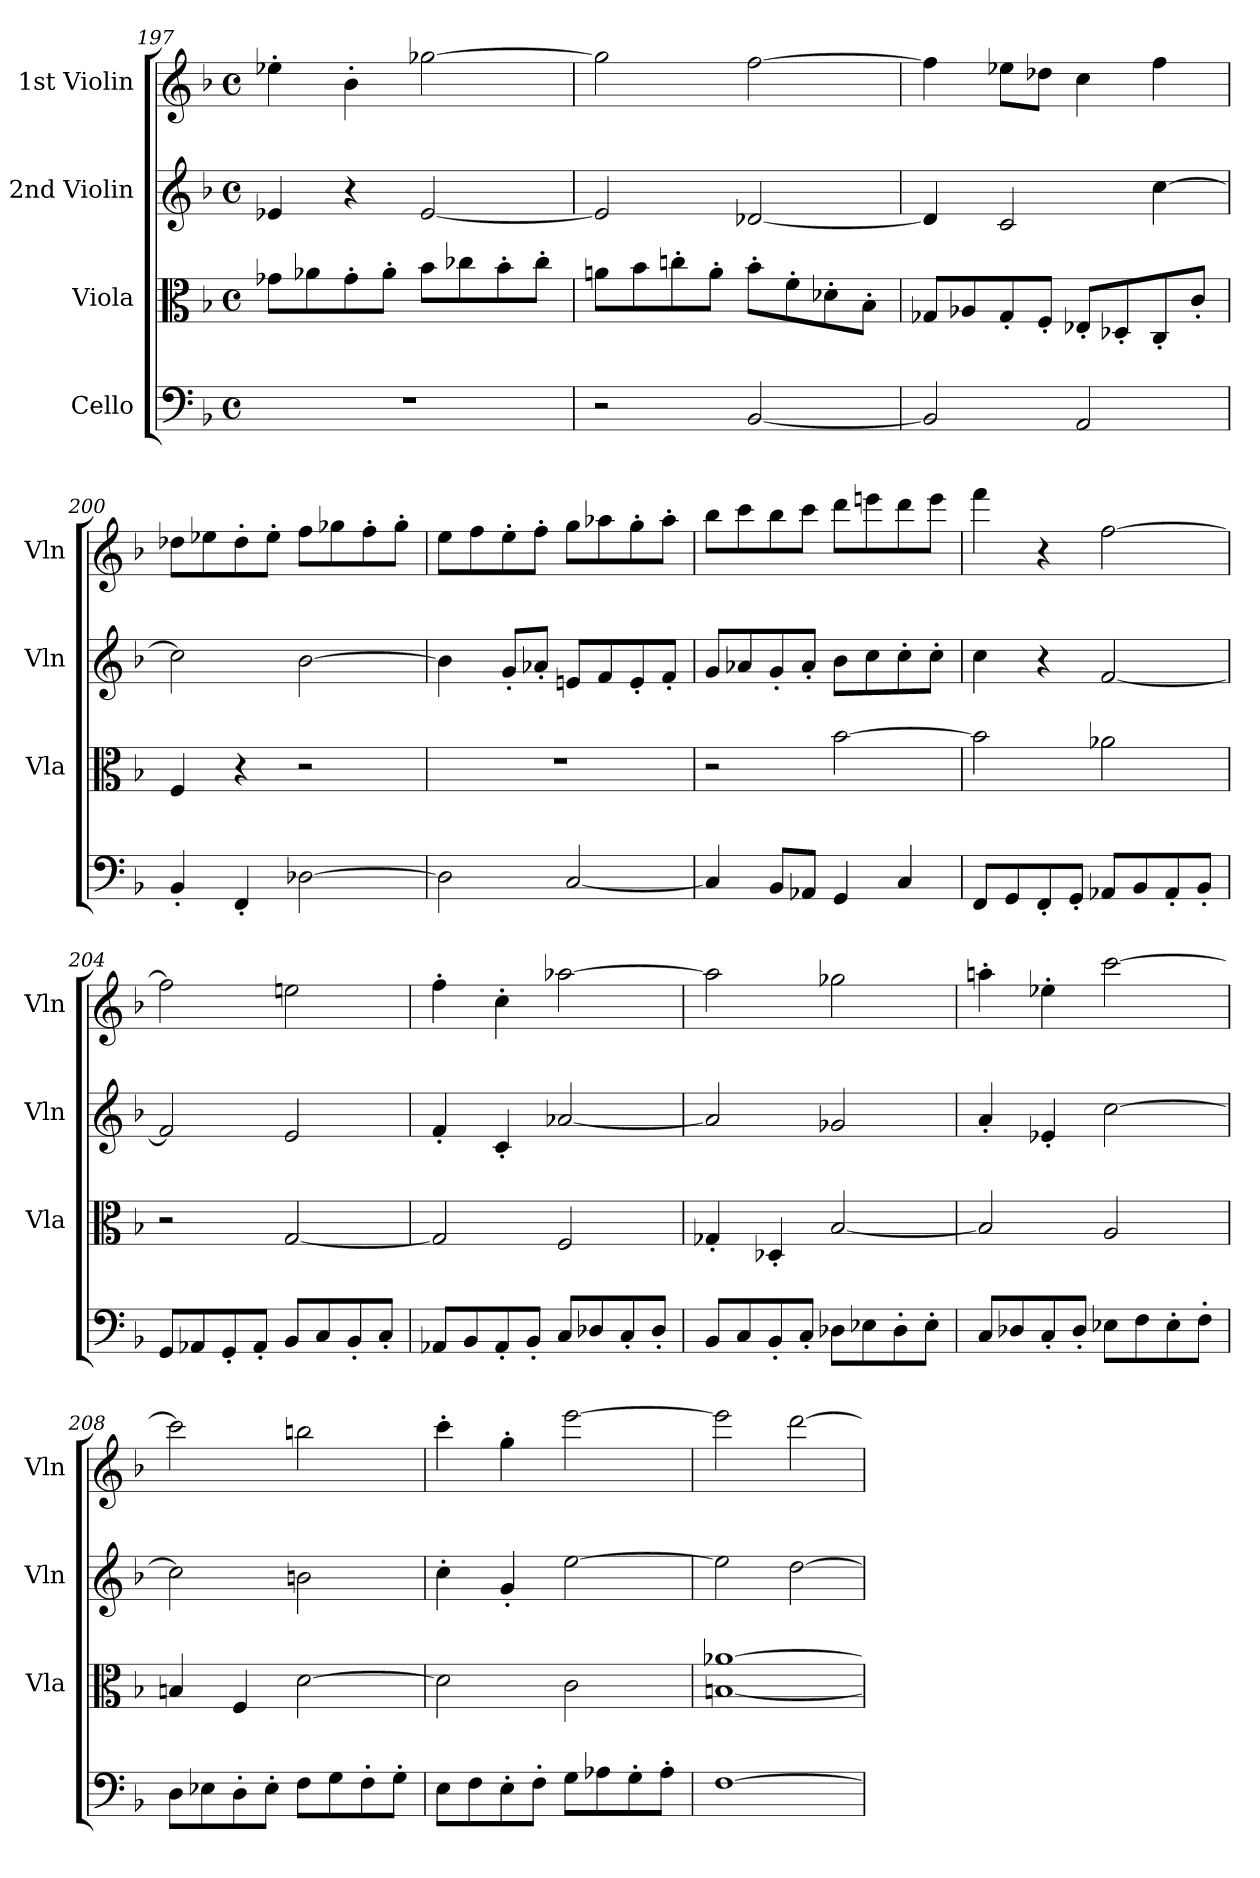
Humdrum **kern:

**kern	**kern	**kern	**kern
*part4	*part3	*part2	*part1
*staff4	*staff3	*staff2	*staff1
*I"Cello	*I"Viola	*I"2nd Violin	*I"1st Violin
*	*I'Vla	*I'Vln	*I'Vln
*clefF4	*clefC3	*clefG2	*clefG2
*k[b-]	*k[b-]	*k[b-]	*k[b-]
*M4/4	*M4/4	*M4/4	*M4/4
*met(c)	*met(c)	*met(c)	*met(c)
=197	=197	=197	=197
1r	8g-X\L	4e-X/	4ee-X'\
.	8a-X\	.	.
.	8g-'\	4r	4b-'\
.	8a-'\J	.	.
.	8b-\L	[2e-/	[2gg-X\
.	8cc-X\	.	.
.	8b-'\	.	.
.	8cc-'\J	.	.
=198	=198	=198	=198
2r	8an\L	2e-/]	2gg-\]
.	8b-\	.	.
.	8ccn'\	.	.
.	8a'\J	.	.
[2BB-/	8b-'\L	[2d-X/	[2ff\
.	8f'\	.	.
.	8d-X'\	.	.
.	8B-'\J	.	.
=199	=199	=199	=199
2BB-/]	8G-X/L	4d-/]	4ff\]
.	8A-X/	.	.
.	8G-'/	2c/	8ee-X\L
.	8F'/J	.	8dd-X\J
2AA/	8E-X'/L	.	4cc\
.	8D-X'/	.	.
.	8C'/	[4cc\	4ff\
.	8c'/J	.	.
=200	=200	=200	=200
4BB-'/	4F/	2cc\]	8dd-X\L
.	.	.	8ee-X\
4FF'/	4r	.	8dd-'\
.	.	.	8ee-'\J
[2D-X\	2r	[2b-\	8ff\L
.	.	.	8gg-X\
.	.	.	8ff'\
.	.	.	8gg-'\J
=201	=201	=201	=201
2D-\]	1r	4b-\]	8ee\L
.	.	.	8ff\
.	.	8g'/L	8ee'\
.	.	8a-X'/J	8ff'\J
[2C/	.	8en/L	8gg\L
.	.	8f/	8aa-X\
.	.	8e'/	8gg'\
.	.	8f'/J	8aa-'\J
=202	=202	=202	=202
4C/]	2r	8g/L	8bb-\L
.	.	8a-X/	8ccc\
8BB-/L	.	8g'/	8bb-\
8AA-X/J	.	8a-'/J	8ccc\J
4GG/	[2b-\	8b-\L	8ddd\L
.	.	8cc\	8eeen\
4C/	.	8cc'\	8ddd\
.	.	8cc'\J	8eee\J
=203	=203	=203	=203
8FF/L	2b-\]	4cc\	4fff\
8GG/	.	.	.
8FF'/	.	4r	4r
8GG'/J	.	.	.
8AA-X/L	2a-X\	[2f/	[2ff\
8BB-/	.	.	.
8AA-'/	.	.	.
8BB-'/J	.	.	.
=204	=204	=204	=204
8GG/L	2r	2f/]	2ff\]
8AA-X/	.	.	.
8GG'/	.	.	.
8AA-'/J	.	.	.
8BB-/L	[2G/	2e/	2een\
8C/	.	.	.
8BB-'/	.	.	.
8C'/J	.	.	.
=205	=205	=205	=205
8AA-X/L	2G/]	4f'/	4ff'\
8BB-/	.	.	.
8AA-'/	.	4c'/	4cc'\
8BB-'/J	.	.	.
8C/L	2F/	[2a-X/	[2aa-X\
8D-X/	.	.	.
8C'/	.	.	.
8D-'/J	.	.	.
=206	=206	=206	=206
8BB-/L	4G-X'/	2a-/]	2aa-\]
8C/	.	.	.
8BB-'/	4D-X'/	.	.
8C'/J	.	.	.
8D-X\L	[2B-/	2g-X/	2gg-X\
8E-X\	.	.	.
8D-'\	.	.	.
8E-'\J	.	.	.
=207	=207	=207	=207
8C/L	2B-/]	4a'/	4aan'\
8D-X/	.	.	.
8C'/	.	4e-X'/	4ee-X'\
8D-'/J	.	.	.
8E-X\L	2A/	[2cc\	[2ccc\
8F\	.	.	.
8E-'\	.	.	.
8F'\J	.	.	.
=208	=208	=208	=208
8D\L	4Bn/	2cc\]	2ccc\]
8E-X\	.	.	.
8D'\	4F/	.	.
8E-'\J	.	.	.
8F\L	[2d\	2bn\	2bbn\
8G\	.	.	.
8F'\	.	.	.
8G'\J	.	.	.
=209	=209	=209	=209
8E\L	2d\]	4cc'\	4ccc'\
8F\	.	.	.
8E'\	.	4g'/	4gg'\
8F'\J	.	.	.
8G\L	2c\	[2ee\	[2eee\
8A-X\	.	.	.
8G'\	.	.	.
8A-'\J	.	.	.
=210	=210	=210	=210
[1F	[1Bn [1a-X	2ee\]	2eee\]
.	.	[2dd\	[2ddd\
=	=	=	=
*-	*-	*-	*-
